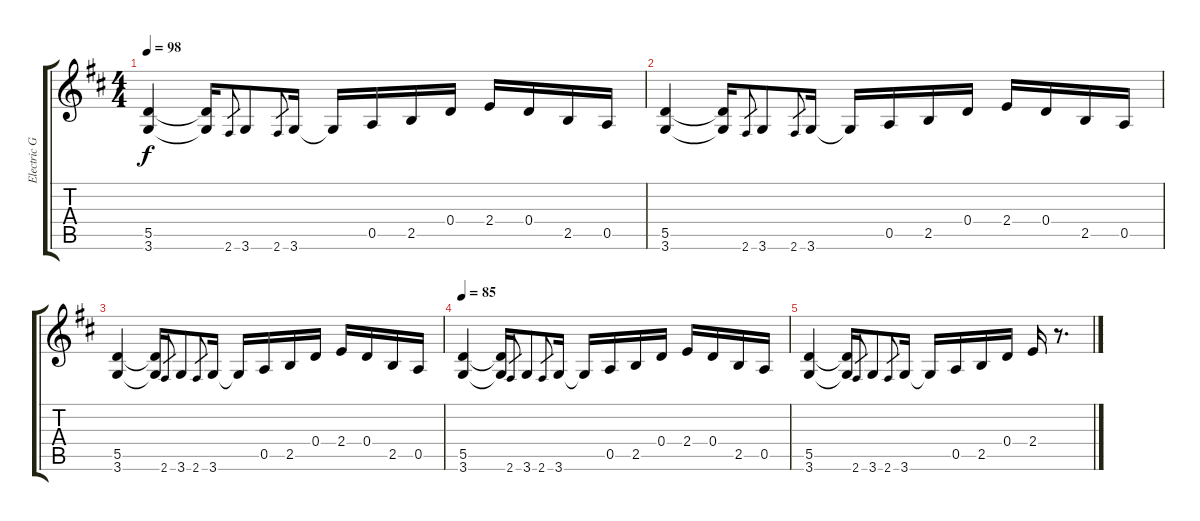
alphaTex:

\track ("Electric Gtr 2" "Electric G") {instrument distortionguitar}
\staff {score tabs}
\tuning (E4 B3 G3 D3 A2 E2) {hide}
\ts (4 4)
\tempo 98
\clef g2
\ks d
(5.5 3.6).4{dy f volume 8} (5.5{t} 3.6{t}).16 2.6.8{gr} 3.6.8 2.6.8{gr} 3.6.16 3.6{t}.16 0.5.16 2.5.16 0.4.16 2.4.16 0.4.16 2.5.16 0.5.16 |
(5.5 3.6).4 (5.5{t} 3.6{t}).16 2.6.8{gr} 3.6.8 2.6.8{gr} 3.6.16 3.6{t}.16 0.5.16 2.5.16 0.4.16 2.4.16 0.4.16 2.5.16 0.5.16 |
(5.5 3.6).4 (5.5{t} 3.6{t}).16 2.6.8{gr} 3.6.8 2.6.8{gr} 3.6.16 3.6{t}.16 0.5.16 2.5.16 0.4.16 2.4.16 0.4.16 2.5.16 0.5.16 |
\tempo 85
(5.5 3.6).4{volume 2} (5.5{t} 3.6{t}).16 2.6.8{gr} 3.6.8 2.6.8{gr} 3.6.16 3.6{t}.16 0.5.16 2.5.16 0.4.16 2.4.16 0.4.16 2.5.16 0.5.16 |
(5.5 3.6).4 (5.5{t} 3.6{t}).16 2.6.8{gr} 3.6.8 2.6.8{gr} 3.6.16 3.6{t}.16 0.5.16 2.5.16 0.4.16 2.4.16 r.8{d}
